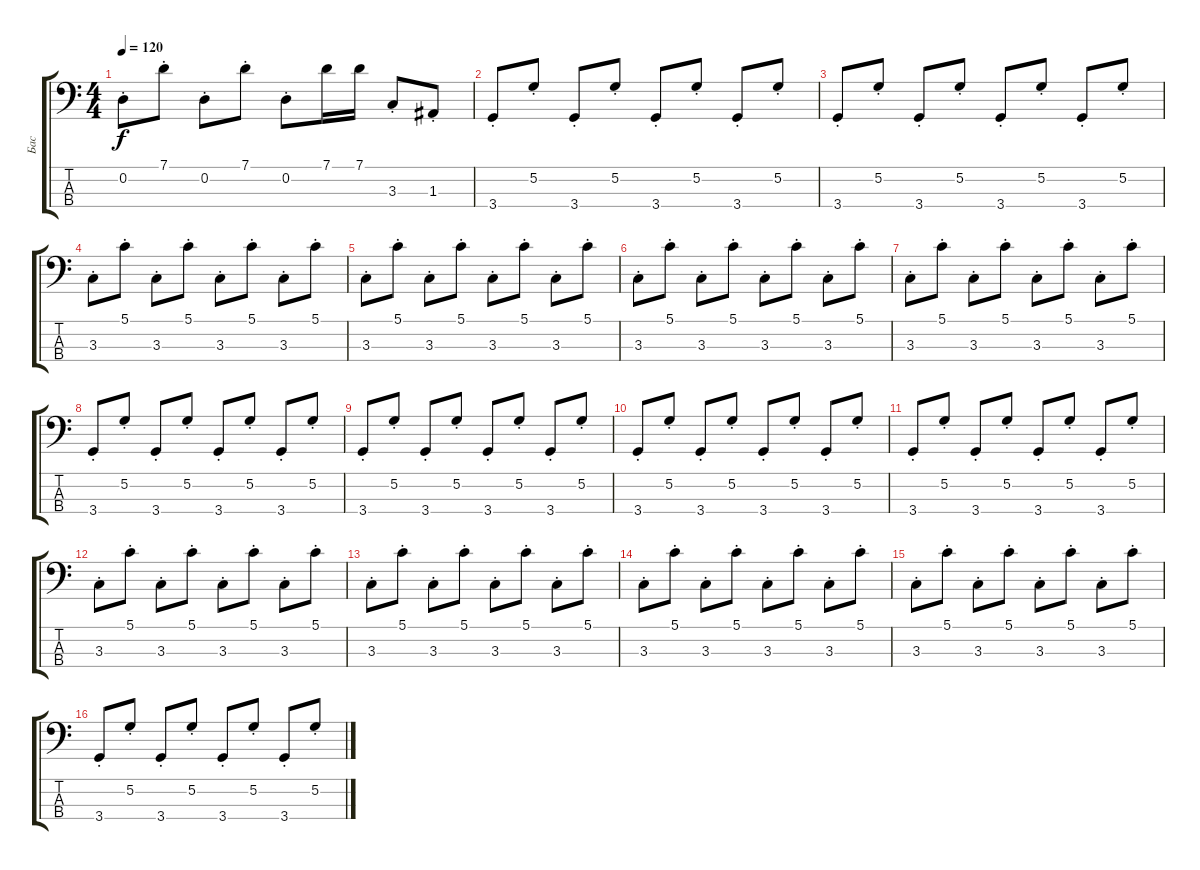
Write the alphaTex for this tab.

\track ("Бас" "Бас") {instrument slapbass2}
\staff {score tabs}
\tuning (G2 D2 A1 E1) {hide}
\ts (4 4)
\tempo 120
\clef f4
\ks c
0.2{st}.8{dy f} 7.1{st}.8 0.2{st}.8 7.1{st}.8 0.2{st}.8 7.1.16 7.1.16 3.3{st}.8 1.3{st}.8 |
3.4{st}.8 5.2{st}.8 3.4{st}.8 5.2{st}.8 3.4{st}.8 5.2{st}.8 3.4{st}.8 5.2{st}.8 |
3.4{st}.8 5.2{st}.8 3.4{st}.8 5.2{st}.8 3.4{st}.8 5.2{st}.8 3.4{st}.8 5.2{st}.8 |
3.3{st}.8 5.1{st}.8 3.3{st}.8 5.1{st}.8 3.3{st}.8 5.1{st}.8 3.3{st}.8 5.1{st}.8 |
3.3{st}.8 5.1{st}.8 3.3{st}.8 5.1{st}.8 3.3{st}.8 5.1{st}.8 3.3{st}.8 5.1{st}.8 |
3.3{st}.8 5.1{st}.8 3.3{st}.8 5.1{st}.8 3.3{st}.8 5.1{st}.8 3.3{st}.8 5.1{st}.8 |
3.3{st}.8 5.1{st}.8 3.3{st}.8 5.1{st}.8 3.3{st}.8 5.1{st}.8 3.3{st}.8 5.1{st}.8 |
3.4{st}.8 5.2{st}.8 3.4{st}.8 5.2{st}.8 3.4{st}.8 5.2{st}.8 3.4{st}.8 5.2{st}.8 |
3.4{st}.8 5.2{st}.8 3.4{st}.8 5.2{st}.8 3.4{st}.8 5.2{st}.8 3.4{st}.8 5.2{st}.8 |
3.4{st}.8 5.2{st}.8 3.4{st}.8 5.2{st}.8 3.4{st}.8 5.2{st}.8 3.4{st}.8 5.2{st}.8 |
3.4{st}.8 5.2{st}.8 3.4{st}.8 5.2{st}.8 3.4{st}.8 5.2{st}.8 3.4{st}.8 5.2{st}.8 |
3.3{st}.8 5.1{st}.8 3.3{st}.8 5.1{st}.8 3.3{st}.8 5.1{st}.8 3.3{st}.8 5.1{st}.8 |
3.3{st}.8 5.1{st}.8 3.3{st}.8 5.1{st}.8 3.3{st}.8 5.1{st}.8 3.3{st}.8 5.1{st}.8 |
3.3{st}.8 5.1{st}.8 3.3{st}.8 5.1{st}.8 3.3{st}.8 5.1{st}.8 3.3{st}.8 5.1{st}.8 |
3.3{st}.8 5.1{st}.8 3.3{st}.8 5.1{st}.8 3.3{st}.8 5.1{st}.8 3.3{st}.8 5.1{st}.8 |
3.4{st}.8 5.2{st}.8 3.4{st}.8 5.2{st}.8 3.4{st}.8 5.2{st}.8 3.4{st}.8 5.2{st}.8
